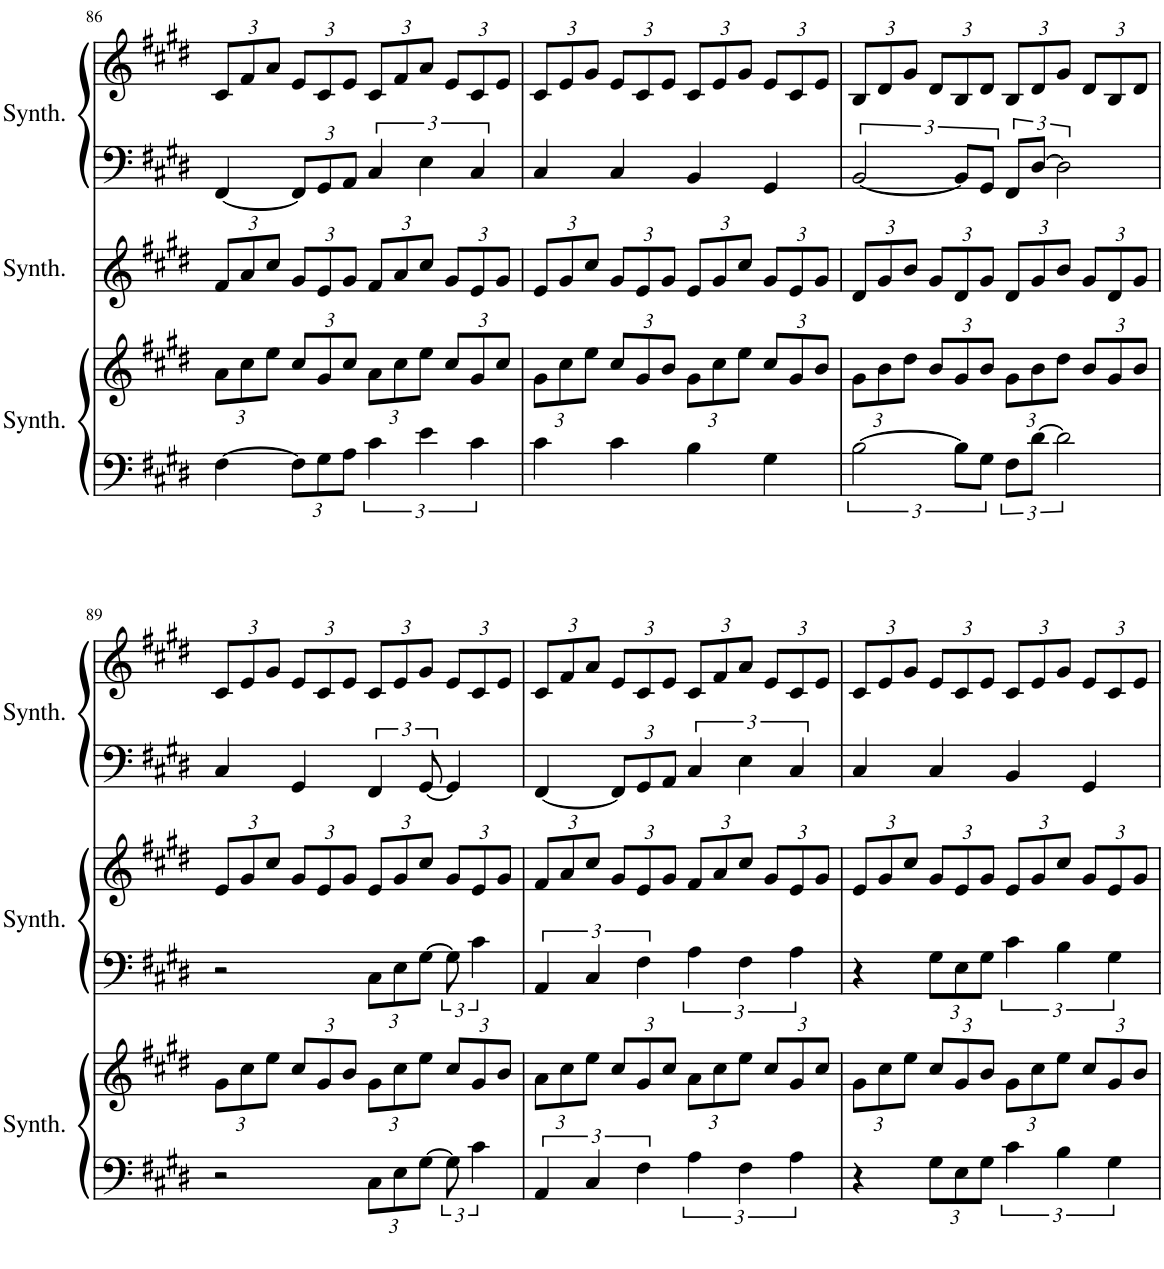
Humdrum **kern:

**kern	**kern	**kern	**kern	**kern	**kern
*part3	*part3	*part2	*part2	*part1	*part1
*staff6	*staff5	*staff4	*staff3	*staff2	*staff1
*I"Square Synthesizer	*	*I"Square Synthesizer	*	*I"Square Synthesizer	*
*I'Synth.	*	*I'Synth.	*	*I'Synth.	*
!!LO:PB:g=z
*clefF4	*clefG2	*clefF4	*clefG2	*clefF4	*clefG2
*k[f#c#g#d#]	*k[f#c#g#d#]	*k[f#c#g#d#]	*k[f#c#g#d#]	*k[f#c#g#d#]	*k[f#c#g#d#]
*M4/4	*M4/4	*M4/4	*M4/4	*M4/4	*M4/4
*	*Xbrackettup	*	*Xbrackettup	*	*Xbrackettup
=86	=86	=86	=86	=86	=86
[4F#\	12a\L	1r	12f#/L	[4FF#/	12c#/L
.	12cc#\	.	12a/	.	12f#/
.	12ee\J	.	12cc#/J	.	12a/J
*Xbrackettup	*	*	*	*Xbrackettup	*
12F#\L]	12cc#/L	.	12g#/L	12FF#/L]	12e/L
12G#\	12g#/	.	12e/	12GG#/	12c#/
12A\J	12cc#/J	.	12g#/J	12AA/J	12e/J
*brackettup	*	*	*	*brackettup	*
6c#\	12a\L	.	12f#/L	6C#/	12c#/L
.	12cc#\	.	12a/	.	12f#/
6e\	12ee\J	.	12cc#/J	6E\	12a/J
.	12cc#/L	.	12g#/L	.	12e/L
6c#\	12g#/	.	12e/	6C#/	12c#/
.	12cc#/J	.	12g#/J	.	12e/J
=87	=87	=87	=87	=87	=87
4c#\	12g#\L	1r	12e/L	4C#/	12c#/L
.	12cc#\	.	12g#/	.	12e/
.	12ee\J	.	12cc#/J	.	12g#/J
4c#\	12cc#/L	.	12g#/L	4C#/	12e/L
.	12g#/	.	12e/	.	12c#/
.	12b/J	.	12g#/J	.	12e/J
4B\	12g#\L	.	12e/L	4BB/	12c#/L
.	12cc#\	.	12g#/	.	12e/
.	12ee\J	.	12cc#/J	.	12g#/J
4G#\	12cc#/L	.	12g#/L	4GG#/	12e/L
.	12g#/	.	12e/	.	12c#/
.	12b/J	.	12g#/J	.	12e/J
=88	=88	=88	=88	=88	=88
[3B\	12g#\L	1r	12d#/L	[3BB/	12B/L
.	12b\	.	12g#/	.	12d#/
.	12dd#\J	.	12b/J	.	12g#/J
.	12b/L	.	12g#/L	.	12d#/L
12B\L]	12g#/	.	12d#/	12BB/L]	12B/
12G#\J	12b/J	.	12g#/J	12GG#/J	12d#/J
12F#\L	12g#\L	.	12d#/L	12FF#/L	12B/L
[12d#\J	12b\	.	12g#/	[12D#/J	12d#/
3d#\]	12dd#\J	.	12b/J	3D#\]	12g#/J
.	12b/L	.	12g#/L	.	12d#/L
.	12g#/	.	12d#/	.	12B/
.	12b/J	.	12g#/J	.	12d#/J
!!LO:LB:g=z
=89	=89	=89	=89	=89	=89
2r	12g#\L	2r	12e/L	4C#/	12c#/L
.	12cc#\	.	12g#/	.	12e/
.	12ee\J	.	12cc#/J	.	12g#/J
.	12cc#/L	.	12g#/L	4GG#/	12e/L
.	12g#/	.	12e/	.	12c#/
.	12b/J	.	12g#/J	.	12e/J
*Xbrackettup	*	*Xbrackettup	*	*	*
12C#\L	12g#\L	12C#\L	12e/L	6FF#/	12c#/L
12E\	12cc#\	12E\	12g#/	.	12e/
[12G#\J	12ee\J	[12G#\J	12cc#/J	[12GG#/	12g#/J
*brackettup	*	*brackettup	*	*	*
12G#\]	12cc#/L	12G#\]	12g#/L	4GG#/]	12e/L
6c#\	12g#/	6c#\	12e/	.	12c#/
.	12b/J	.	12g#/J	.	12e/J
=90	=90	=90	=90	=90	=90
6AA/	12a\L	6AA/	12f#/L	[4FF#/	12c#/L
.	12cc#\	.	12a/	.	12f#/
6C#/	12ee\J	6C#/	12cc#/J	.	12a/J
*	*	*	*	*Xbrackettup	*
.	12cc#/L	.	12g#/L	12FF#/L]	12e/L
6F#\	12g#/	6F#\	12e/	12GG#/	12c#/
.	12cc#/J	.	12g#/J	12AA/J	12e/J
*	*	*	*	*brackettup	*
6A\	12a\L	6A\	12f#/L	6C#/	12c#/L
.	12cc#\	.	12a/	.	12f#/
6F#\	12ee\J	6F#\	12cc#/J	6E\	12a/J
.	12cc#/L	.	12g#/L	.	12e/L
6A\	12g#/	6A\	12e/	6C#/	12c#/
.	12cc#/J	.	12g#/J	.	12e/J
=91	=91	=91	=91	=91	=91
4r	12g#\L	4r	12e/L	4C#/	12c#/L
.	12cc#\	.	12g#/	.	12e/
.	12ee\J	.	12cc#/J	.	12g#/J
*Xbrackettup	*	*Xbrackettup	*	*	*
12G#\L	12cc#/L	12G#\L	12g#/L	4C#/	12e/L
12E\	12g#/	12E\	12e/	.	12c#/
12G#\J	12b/J	12G#\J	12g#/J	.	12e/J
*brackettup	*	*brackettup	*	*	*
6c#\	12g#\L	6c#\	12e/L	4BB/	12c#/L
.	12cc#\	.	12g#/	.	12e/
6B\	12ee\J	6B\	12cc#/J	.	12g#/J
.	12cc#/L	.	12g#/L	4GG#/	12e/L
6G#\	12g#/	6G#\	12e/	.	12c#/
.	12b/J	.	12g#/J	.	12e/J
=	=	=	=	=	=
*-	*-	*-	*-	*-	*-
